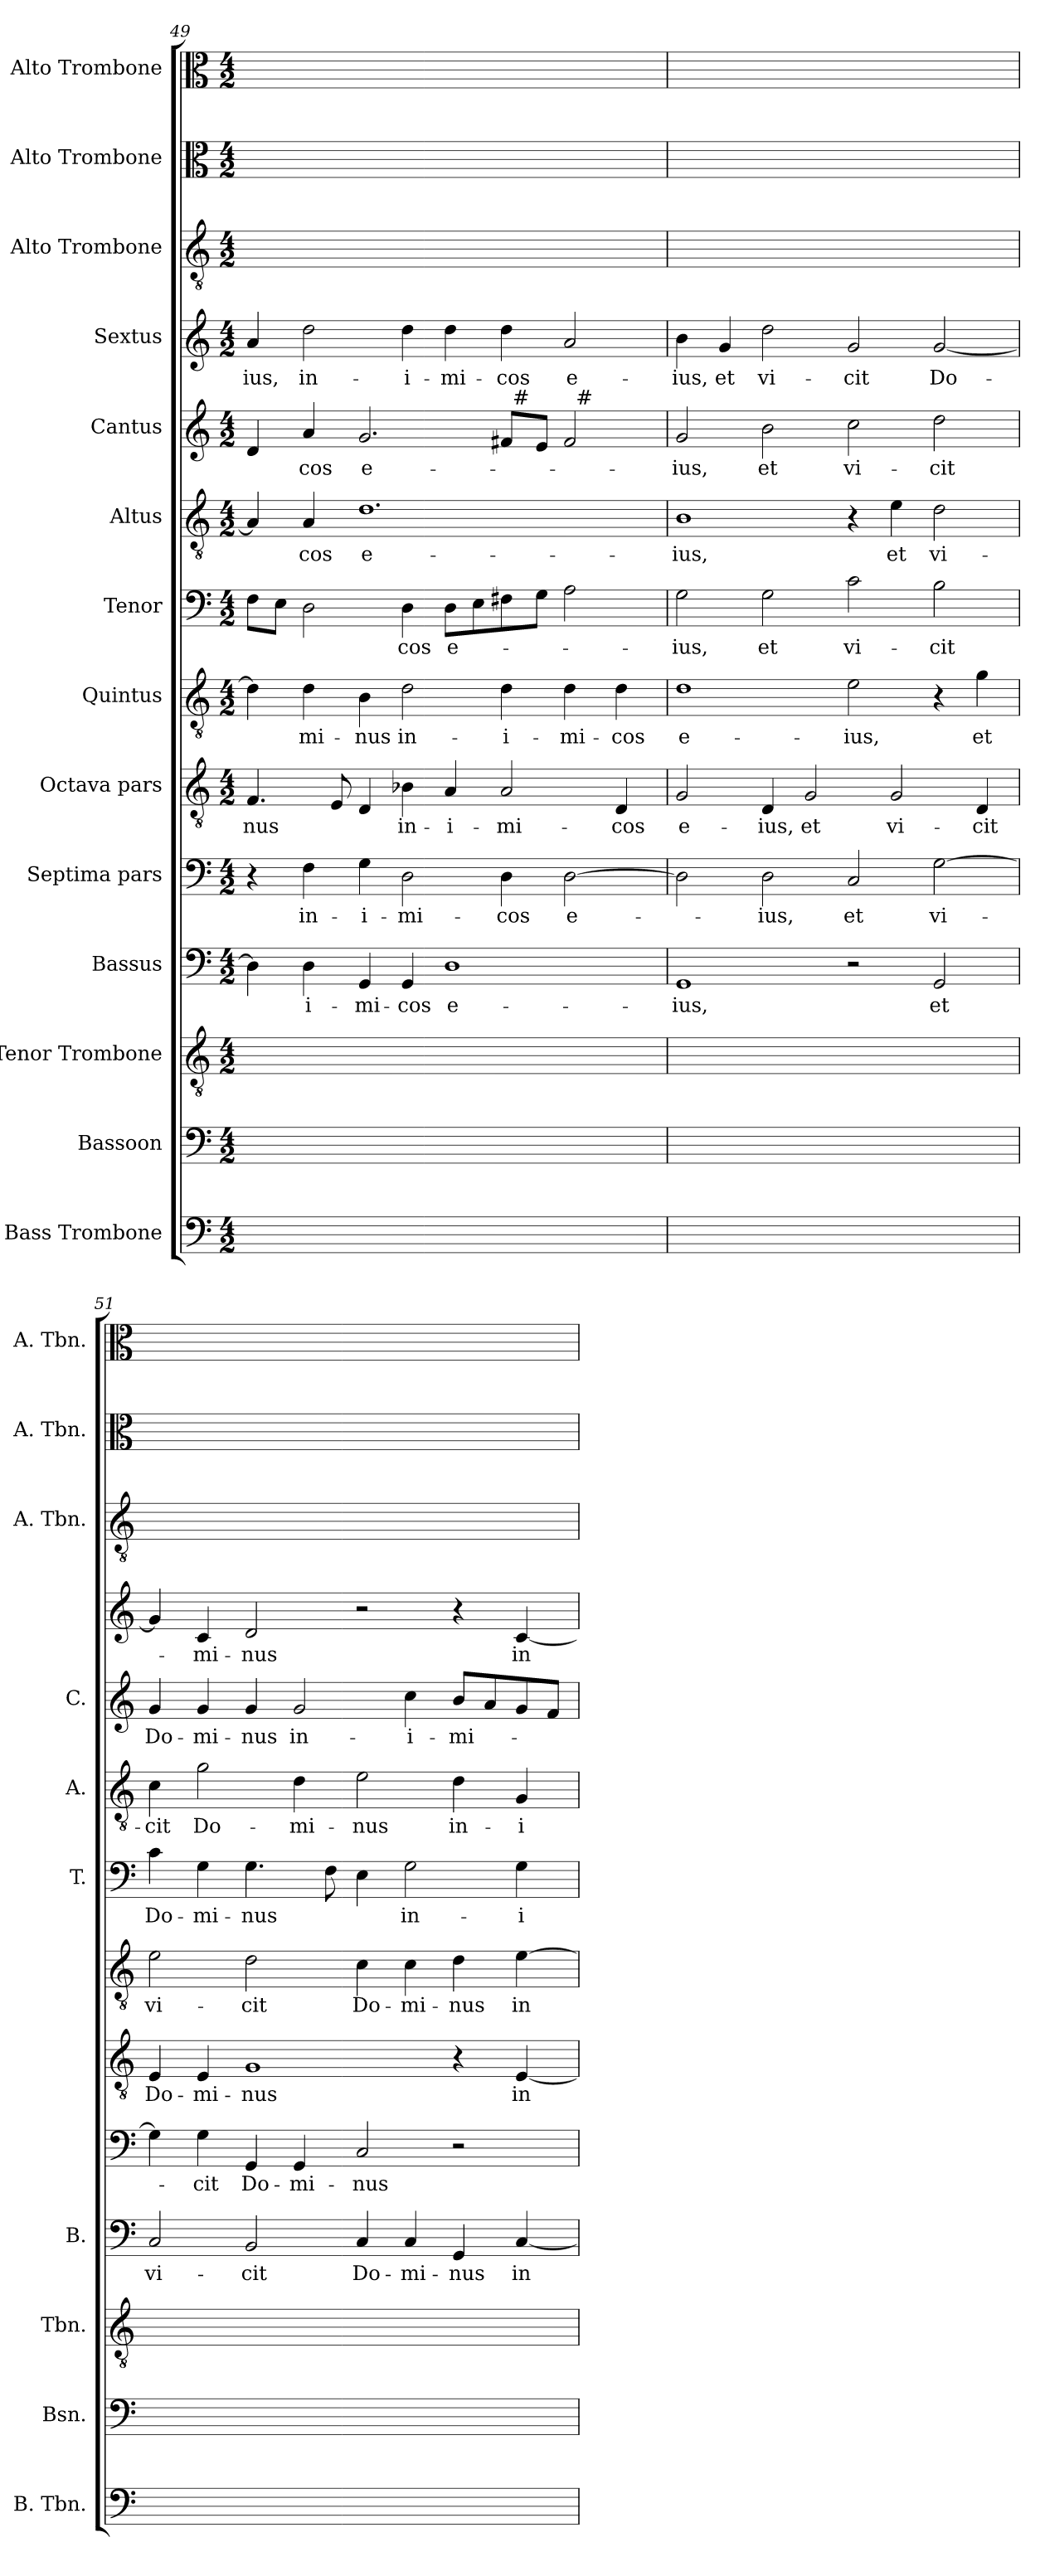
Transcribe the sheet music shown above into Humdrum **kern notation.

**kern	**text	**kern	**text	**kern	**text	**kern	**text	**kern	**text	**kern	**text	**kern	**text	**kern	**text	**kern	**text	**kern	**text	**kern	**text	**kern	**text	**kern	**text	**kern	**text
*part14	*part14	*part13	*part13	*part12	*part12	*part11	*part11	*part10	*part10	*part9	*part9	*part8	*part8	*part7	*part7	*part6	*part6	*part5	*part5	*part4	*part4	*part3	*part3	*part2	*part2	*part1	*part1
*staff14	*staff14	*staff13	*staff13	*staff12	*staff12	*staff11	*staff11	*staff10	*staff10	*staff9	*staff9	*staff8	*staff8	*staff7	*staff7	*staff6	*staff6	*staff5	*staff5	*staff4	*staff4	*staff3	*staff3	*staff2	*staff2	*staff1	*staff1
*I"Bass Trombone	*	*I"Bassoon	*	*I"Tenor Trombone	*	*I"Bassus	*	*I"Septima pars	*	*I"Octava pars	*	*I"Quintus	*	*I"Tenor	*	*I"Altus	*	*I"Cantus	*	*I"Sextus	*	*I"Alto Trombone	*	*I"Alto Trombone	*	*I"Alto Trombone	*
*I'B. Tbn.	*	*I'Bsn.	*	*I'Tbn.	*	*I'B.	*	*	*	*	*	*	*	*I'T.	*	*I'A.	*	*I'C.	*	*	*	*I'A. Tbn.	*	*I'A. Tbn.	*	*I'A. Tbn.	*
!!LO:LB:g=z
*clefF4	*	*clefF4	*	*clefGv2	*	*clefF4	*	*clefF4	*	*clefGv2	*	*clefGv2	*	*clefF4	*	*clefGv2	*	*clefG2	*	*clefG2	*	*clefGv2	*	*clefC3	*	*clefC3	*
*	*	*	*	*	*	*	*	*	*	*ITrd7c12	*	*ITrd7c12	*	*	*	*ITrd7c12	*	*	*	*	*	*	*	*	*	*	*
*k[]	*	*k[]	*	*k[]	*	*k[]	*	*k[]	*	*k[]	*	*k[]	*	*k[]	*	*k[]	*	*k[]	*	*k[]	*	*k[]	*	*k[]	*	*k[]	*
*a:	*	*a:	*	*a:	*	*a:	*	*a:	*	*a:	*	*a:	*	*a:	*	*a:	*	*a:	*	*a:	*	*a:	*	*a:	*	*a:	*
*M4/2	*	*M4/2	*	*M4/2	*	*M4/2	*	*M4/2	*	*M4/2	*	*M4/2	*	*M4/2	*	*M4/2	*	*M4/2	*	*M4/2	*	*M4/2	*	*M4/2	*	*M4/2	*
=49	=49	=49	=49	=49	=49	=49	=49	=49	=49	=49	=49	=49	=49	=49	=49	=49	=49	=49	=49	=49	=49	=49	=49	=49	=49	=49	=49
!	!	!	!	!	!	!	!	!	!	!	!LO:LY:b	!	!	!	!	!	!	!	!	!	!LO:LY:b	!	!	!	!	!	!
*	*	*	*	*	*	*	*	*	*	*	*	*	*	*	*	*	*	*^	*	*	*	*	*	*	*	*	*
*	*	*	*	*	*	*	*	*	*	*	*	*	*	*	*	*	*	*	*^	*	*	*	*	*	*	*	*	*
4D\yy]	.	4ryy	.	4.FF/yy	-nus	4D\]	.	4r	.	4.FF/	-nus	4D\]	.	8F\L	.	4AA/]	.	4d/	1ryy	1ryy	.	4a/	-ius,	4AA/yy]	.	4d\yy	.	4a\yy	-ius,
.	.	.	.	.	.	.	.	.	.	.	.	.	.	8E\J	.	.	.	.	.	.	.	.	.	.	.	.	.	.	.
!	!	!	!	!	!	!	!LO:LY:b	!	!LO:LY:b	!	!	!	!LO:LY:b	!	!	!	!LO:LY:b	!	!	!	!LO:LY:b	!	!LO:LY:b	!	!	!	!	!	!
4D\yy	-i-	4F\yy	in-	.	.	4D\	-i-	4F\	in-	.	.	4D\	-mi-	2D\	.	4AA/	-cos	4a/	.	.	-cos	2dd\	in-	4AA/yy	-cos	4a\yy	-cos	2dd\yy	in-
.	.	.	.	8EE/yy	.	.	.	.	.	8EE/	.	.	.	.	.	.	.	.	.	.	.	.	.	.	.	.	.	.	.
!	!	!	!	!	!	!	!LO:LY:b	!	!LO:LY:b	!	!	!	!LO:LY:b	!	!	!	!LO:LY:b	!	!	!	!LO:LY:b	!	!	!	!	!	!	!	!
4GG/yy	-mi-	4G\yy	-i-	4DD/yy	.	4GG/	-mi-	4G\	-i-	4DD/	.	4BB\	-nus	.	.	1.D	e-	2.g/	.	.	e-	.	.	1.Dyy	e-	2.g\yy	e-	.	.
!	!	!	!	!	!	!	!LO:LY:b	!	!LO:LY:b	!	!LO:LY:b	!	!LO:LY:b	!	!LO:LY:b	!	!	!	!	!	!	!	!LO:LY:b	!	!	!	!	!	!
4GG/yy	-cos	2D\yy	-mi-	4BB-/yy	in-	4GG/	-cos	2D\	-mi-	4BB-X\	in-	2D\	in-	4D\	-cos	.	.	.	.	.	.	4dd\	-i-	.	.	.	.	4dd\yy	-i-
!	!	!	!	!	!	!	!LO:LY:b	!	!	!	!LO:LY:b	!	!	!	!LO:LY:b	!	!	!	!	!	!	!	!LO:LY:b	!	!	!	!	!	!
1Dyy	e-	.	.	4AA/yy	-i-	1D	e-	.	.	4AA/	-i-	.	.	8D\L	e-	.	.	.	4ryy	2ryy	.	4dd\	-mi-	.	.	.	.	4dd\yy	-mi-
.	.	.	.	.	.	.	.	.	.	.	.	.	.	8E\	.	.	.	.	.	.	.	.	.	.	.	.	.	.	.
!	!	!	!	!	!	!	!	!	!LO:LY:b	!	!LO:LY:b	!	!LO:LY:b	!	!	!	!	!	!	!	!	!	!LO:LY:b	!	!	!	!	!	!
.	.	4D\yy	-cos	2AA/yy	-mi-	.	.	4D\	-cos	2AA/	-mi-	4D\	-i-	8F#X\	.	.	.	8f#/L	32ryy	.	.	4dd\	-cos	.	.	8f#\Lyy	.	4dd\yy	-cos
!	!	!	!	!	!	!	!	!	!	!	!	!	!	!	!	!	!	!	!LO:TX:a:t=#	!	!	!	!	!	!	!	!	!	!
.	.	.	.	.	.	.	.	.	.	.	.	.	.	.	.	.	.	.	2ryy	.	.	.	.	.	.	.	.	.	.
.	.	.	.	.	.	.	.	.	.	.	.	.	.	8G\J	.	.	.	8e/J	.	.	.	.	.	.	.	8e\Jyy	.	.	.
!	!	!	!	!	!	!	!	!	!LO:LY:b	!	!	!	!LO:LY:b	!	!	!	!	!	!	!	!	!	!LO:LY:b	!	!	!	!	!	!
.	.	[>2D\yy	e-	.	.	.	.	[>2D\	e-	.	.	4D\	-mi-	2A\	.	.	.	2f#/	.	32ryy	.	2a/	e-	.	.	2f#\yy	.	2a\yy	e-
!	!	!	!	!	!	!	!	!	!	!	!	!	!	!	!	!	!	!	!	!LO:TX:a:t=#	!	!	!	!	!	!	!	!	!
.	.	.	.	.	.	.	.	.	.	.	.	.	.	.	.	.	.	.	.	4...ryy	.	.	.	.	.	.	.	.	.
!	!	!	!	!	!	!	!	!	!	!	!LO:LY:b	!	!LO:LY:b	!	!	!	!	!	!	!	!	!	!	!	!	!	!	!	!
.	.	.	.	4DD/yy	-cos	.	.	.	.	4DD/	-cos	4D\	-cos	.	.	.	.	.	.	.	.	.	.	.	.	.	.	.	.
.	.	.	.	.	.	.	.	.	.	.	.	.	.	.	.	.	.	.	8..ryy	.	.	.	.	.	.	.	.	.	.
=50	=50	=50	=50	=50	=50	=50	=50	=50	=50	=50	=50	=50	=50	=50	=50	=50	=50	=50	=50	=50	=50	=50	=50	=50	=50	=50	=50	=50	=50
!	!	!	!	!	!	!	!LO:LY:b	!	!	!	!LO:LY:b	!	!LO:LY:b	!	!LO:LY:b	!	!LO:LY:b	!	!	!	!LO:LY:b	!	!LO:LY:b	!	!	!	!	!	!
*	*	*	*	*	*	*	*	*	*	*	*	*	*	*	*	*	*	*v	*v	*v	*	*	*	*	*	*	*	*	*
1GGyy	-ius,	2D\yy]	.	2GG/yy	e-	1GG	-ius,	2D\]	.	2GG/	e-	1D	e-	2G\	-ius,	1BB	-ius,	2g/	-ius,	4b\	-ius,	1BByy	-ius,	2g\yy	-ius,	4b\yy	-ius,
!	!	!	!	!	!	!	!	!	!	!	!	!	!	!	!	!	!	!	!	!	!LO:LY:b	!	!	!	!	!	!
.	.	.	.	.	.	.	.	.	.	.	.	.	.	.	.	.	.	.	.	4g/	et	.	.	.	.	4g\yy	et
!	!	!	!	!	!	!	!	!	!LO:LY:b	!	!LO:LY:b	!	!	!	!LO:LY:b	!	!	!	!LO:LY:b	!	!LO:LY:b	!	!	!	!	!	!
.	.	2D\yy	-ius,	4DD/yy	-ius,	.	.	2D\	-ius,	4DD/	-ius,	.	.	2G\	et	.	.	2b\	et	2dd\	vi-	.	.	2b\yy	et	2dd\yy	vi-
!	!	!	!	!	!	!	!	!	!	!	!LO:LY:b	!	!	!	!	!	!	!	!	!	!	!	!	!	!	!	!
.	.	.	.	2GG/yy	et	.	.	.	.	2GG/	et	.	.	.	.	.	.	.	.	.	.	.	.	.	.	.	.
!	!	!	!	!	!	!	!	!	!LO:LY:b	!	!	!	!LO:LY:b	!	!LO:LY:b	!	!	!	!LO:LY:b	!	!LO:LY:b	!	!	!	!	!	!
2ryy	.	2C/yy	et	.	.	2r	.	2C/	et	.	.	2E\	-ius,	2c\	vi-	4r	.	2cc\	vi-	2g/	-cit	4ryy	.	2cc\yy	vi-	2g\yy	-cit
!	!	!	!	!	!	!	!	!	!	!	!LO:LY:b	!	!	!	!	!	!LO:LY:b	!	!	!	!	!	!	!	!	!	!
.	.	.	.	2GG/yy	vi-	.	.	.	.	2GG/	vi-	.	.	.	.	4E\	et	.	.	.	.	4E/yy	et	.	.	.	.
!	!	!	!	!	!	!	!LO:LY:b	!	!LO:LY:b	!	!	!	!	!	!LO:LY:b	!	!LO:LY:b	!	!LO:LY:b	!	!LO:LY:b	!	!	!	!	!	!
2GG/yy	et	[>2G\yy	vi-	.	.	2GG/	et	[>2G\	vi-	.	.	4r	.	2B\	-cit	2D\	vi-	2dd\	-cit	[<2g/	Do-	2D/yy	vi-	2dd\yy	-cit	[>2g\yy	Do-
!	!	!	!	!	!	!	!	!	!	!	!LO:LY:b	!	!LO:LY:b	!	!	!	!	!	!	!	!	!	!	!	!	!	!
.	.	.	.	4DD/yy	-cit	.	.	.	.	4DD/	-cit	4G\	et	.	.	.	.	.	.	.	.	.	.	.	.	.	.
=51	=51	=51	=51	=51	=51	=51	=51	=51	=51	=51	=51	=51	=51	=51	=51	=51	=51	=51	=51	=51	=51	=51	=51	=51	=51	=51	=51
!	!	!	!	!	!	!	!LO:LY:b	!	!	!	!LO:LY:b	!	!LO:LY:b	!	!LO:LY:b	!	!LO:LY:b	!	!LO:LY:b	!	!	!	!	!	!	!	!
2C/yy	vi-	4G\yy]	.	4EE/yy	Do-	2C/	vi-	4G\]	.	4EE/	Do-	2E\	vi-	4c\	Do-	4C\	-cit	4g/	Do-	4g/]	.	4C/yy	-cit	4g\yy	Do-	4g\yy]	.
!	!	!	!	!	!	!	!	!	!LO:LY:b	!	!LO:LY:b	!	!	!	!LO:LY:b	!	!LO:LY:b	!	!LO:LY:b	!	!LO:LY:b	!	!	!	!	!	!
.	.	4G\yy	-cit	4EE/yy	-mi-	.	.	4G\	-cit	4EE/	-mi-	.	.	4G\	-mi-	2G\	Do-	4g/	-mi-	4c/	-mi-	2G/yy	Do-	4g\yy	-mi-	4c\yy	-mi-
!	!	!	!	!	!	!	!LO:LY:b	!	!LO:LY:b	!	!LO:LY:b	!	!LO:LY:b	!	!LO:LY:b	!	!	!	!LO:LY:b	!	!LO:LY:b	!	!	!	!	!	!
2BB/yy	-cit	4GG/yy	Do-	1GGyy	-nus	2BB/	-cit	4GG/	Do-	1GG	-nus	2D\	-cit	4.G\	-nus	.	.	4g/	-nus	2d/	-nus	.	.	4g\yy	-nus	2d\yy	-nus
!	!	!	!	!	!	!	!	!	!LO:LY:b	!	!	!	!	!	!	!	!LO:LY:b	!	!LO:LY:b	!	!	!	!	!	!	!	!
.	.	4GG/yy	-mi-	.	.	.	.	4GG/	-mi-	.	.	.	.	.	.	4D\	-mi-	2g/	in-	.	.	4D/yy	-mi-	2g\yy	in-	.	.
.	.	.	.	.	.	.	.	.	.	.	.	.	.	8F\	.	.	.	.	.	.	.	.	.	.	.	.	.
!	!	!	!	!	!	!	!LO:LY:b	!	!LO:LY:b	!	!	!	!LO:LY:b	!	!	!	!LO:LY:b	!	!	!	!	!	!	!	!	!	!
4C/yy	Do-	2C/yy	-nus	.	.	4C/	Do-	2C/	-nus	.	.	4C\	Do-	4E\	.	2E\	-nus	.	.	2r	.	2E/yy	-nus	.	.	2ryy	.
!	!	!	!	!	!	!	!LO:LY:b	!	!	!	!	!	!LO:LY:b	!	!LO:LY:b	!	!	!	!LO:LY:b	!	!	!	!	!	!	!	!
4C/yy	-mi-	.	.	.	.	4C/	-mi-	.	.	.	.	4C\	-mi-	2G\	in-	.	.	4cc\	-i-	.	.	.	.	4cc\yy	-i-	.	.
!	!	!	!	!	!	!	!LO:LY:b	!	!	!	!	!	!LO:LY:b	!	!	!	!LO:LY:b	!	!LO:LY:b	!	!	!	!	!	!	!	!
4GG/yy	-nus	2ryy	.	4ryy	.	4GG/	-nus	2r	.	4r	.	4D\	-nus	.	.	4D\	in-	8b/L	-mi-	4r	.	4D/yy	in-	8b\Lyy	-mi-	4ryy	.
.	.	.	.	.	.	.	.	.	.	.	.	.	.	.	.	.	.	8a/	.	.	.	.	.	8a\yy	.	.	.
!	!	!	!	!	!	!	!LO:LY:b	!	!	!	!LO:LY:b	!	!LO:LY:b	!	!LO:LY:b	!	!LO:LY:b	!	!	!	!LO:LY:b	!	!	!	!	!	!
[<4C/yy	in-	.	.	[<4EE/yy	in-	[<4C/	in-	.	.	[<4EE/	in-	[>4E\	in-	4G\	-i-	4GG/	-i-	8g/	.	[<4c/	in-	4GG/yy	-i-	8g\yy	.	[>4c\yy	in-
.	.	.	.	.	.	.	.	.	.	.	.	.	.	.	.	.	.	8f/J	.	.	.	.	.	8f\Jyy	.	.	.
=	=	=	=	=	=	=	=	=	=	=	=	=	=	=	=	=	=	=	=	=	=	=	=	=	=	=	=
*-	*-	*-	*-	*-	*-	*-	*-	*-	*-	*-	*-	*-	*-	*-	*-	*-	*-	*-	*-	*-	*-	*-	*-	*-	*-	*-	*-
